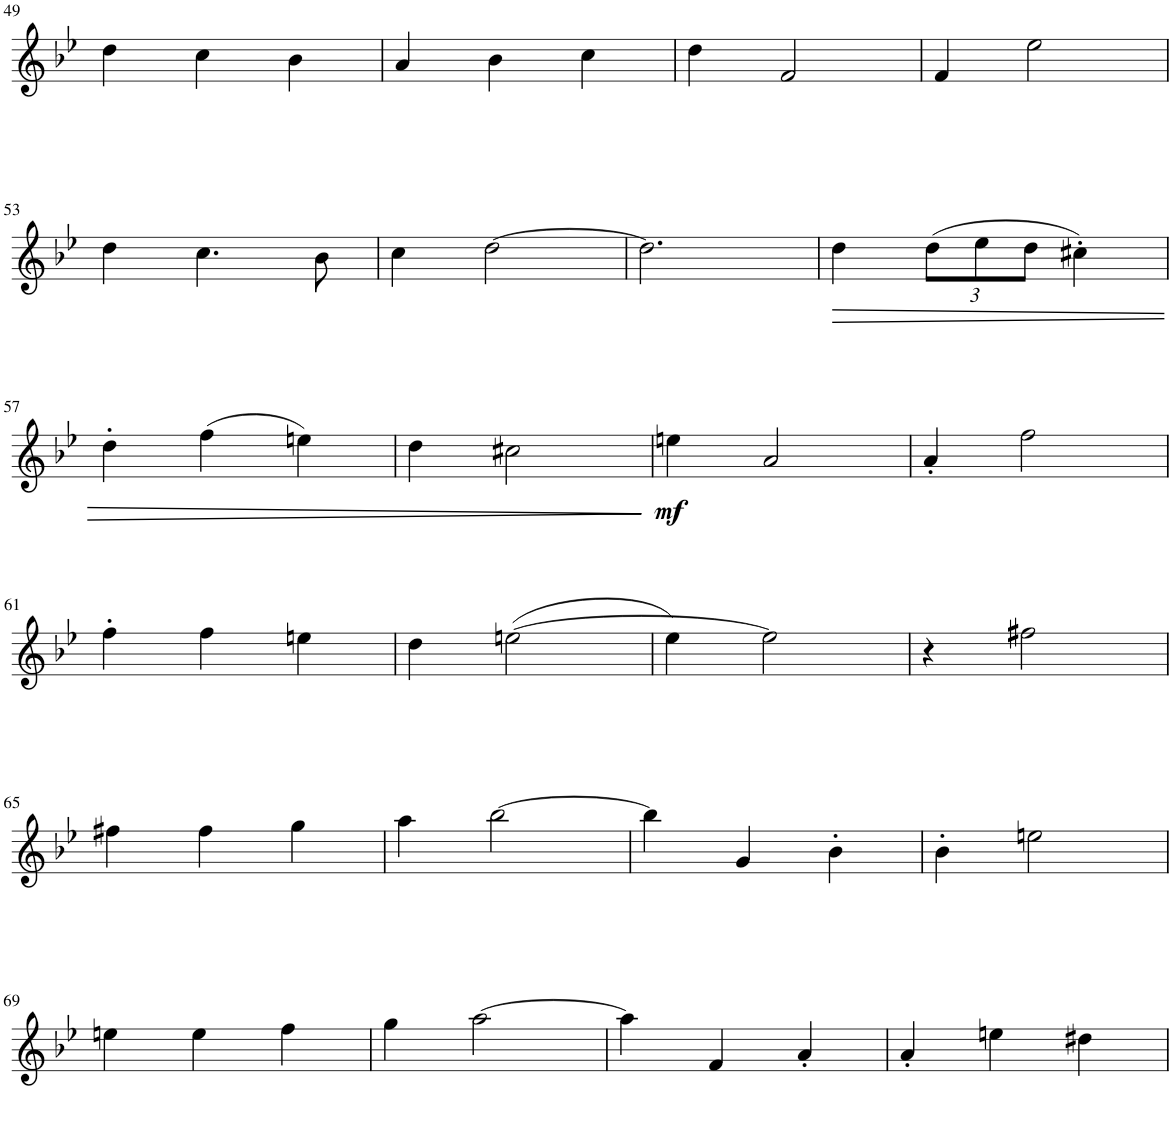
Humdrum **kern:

**kern	**dynam
*part1	*part1
*staff1	*staff1
*I"Violin	*
*I'Vln.	*
!!LO:PB:g=z
*clefG2	*
*k[b-e-]	*
*M3/4	*
=49	=49
4dd\	.
4cc\	.
4b-\	.
=50	=50
4a/	.
4b-\	.
4cc\	.
=51	=51
4dd\	.
2f/	.
=52	=52
4f/	.
2ee-\	.
!!LO:LB:g=z
=53	=53
4dd\	.
4.cc\	.
8b-\	.
=54	=54
4cc\	.
[2dd\	.
=55	=55
2.dd\]	.
=56	=56
!	!LO:HP:b
4dd\	>
*Xbrackettup	*
(12dd\L	.
12ee-\	.
12dd\J	.
4cc#X'\)	.
!!LO:LB:g=z
=57	=57
4dd'\	.
(4ff\	.
4een\)	.
=58	=58
4dd\	.
2cc#X\	.
.	]
=59	=59
!	!LO:DY:b
4een\	mf
2a/	.
=60	=60
4a'/	.
2ff\	.
!!LO:LB:g=z
=61	=61
4ff'\	.
4ff\	.
4een\	.
=62	=62
4dd\	.
([2een\	.
=63	=63
4ee-\)	.
2ee\]	.
=64	=64
4r	.
2ff#X\	.
!!LO:LB:g=z
=65	=65
4ff#X\	.
4ff#\	.
4gg\	.
=66	=66
4aa\	.
[2bb-\	.
=67	=67
4bb-\]	.
4g/	.
4b-'\	.
=68	=68
4b-'\	.
2een\	.
!!LO:LB:g=z
=69	=69
4een\	.
4ee\	.
4ff\	.
=70	=70
4gg\	.
[2aa\	.
=71	=71
4aa\]	.
4f/	.
4a'/	.
=72	=72
4a'/	.
4een\	.
4dd#X\	.
=	=
*-	*-
